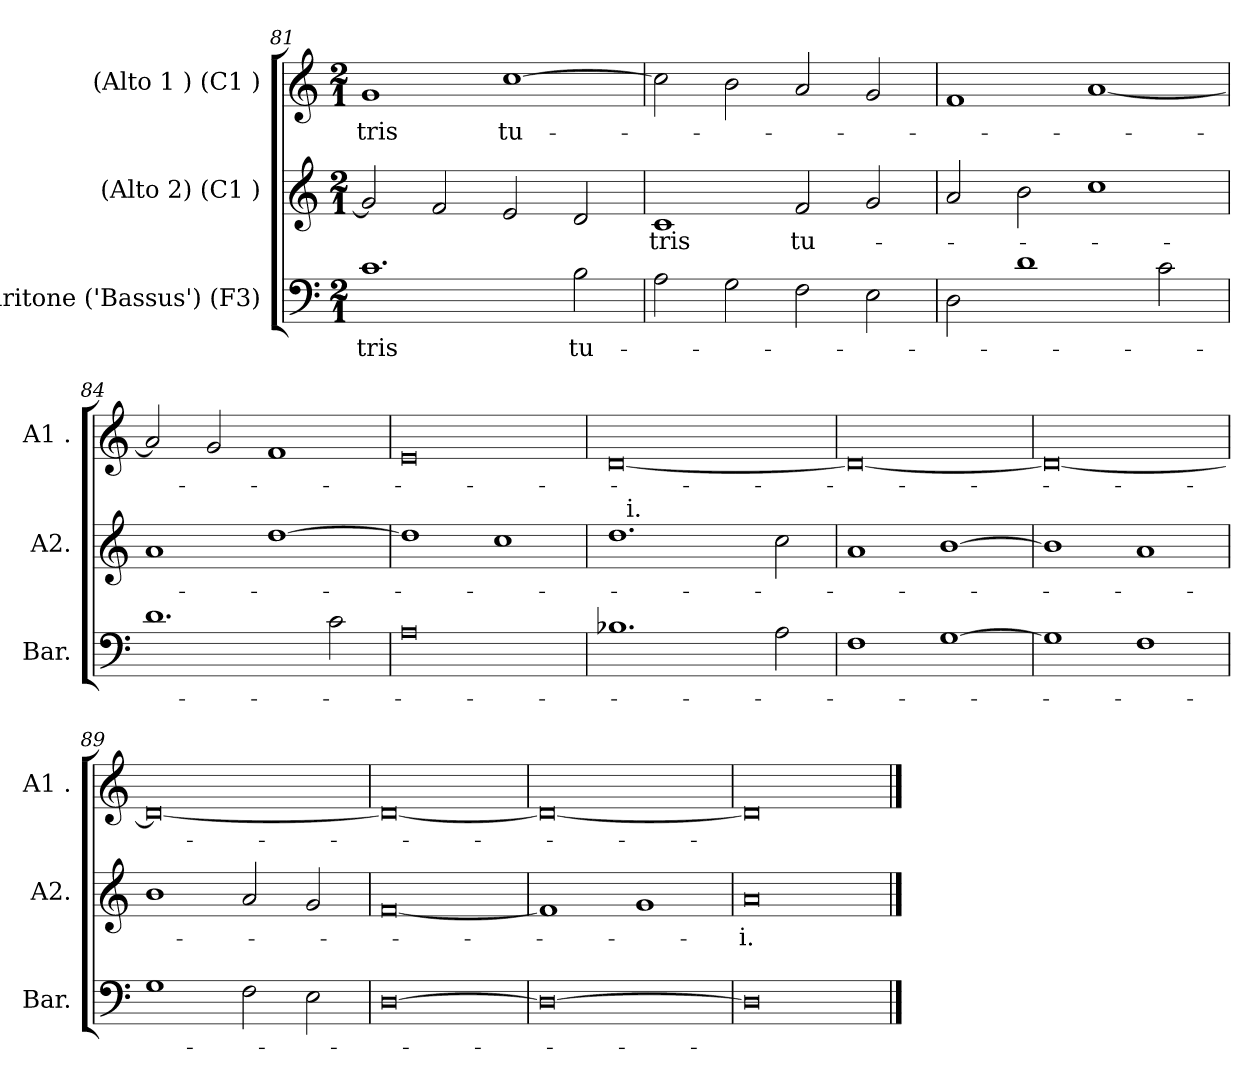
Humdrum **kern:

**kern	**text	**kern	**text	**kern	**text
*part3	*part3	*part2	*part2	*part1	*part1
*staff3	*staff3	*staff2	*staff2	*staff1	*staff1
*I"Baritone ('Bassus') (F3)	*	*I"(Alto 2) (C1 )	*	*I"(Alto 1 ) (C1 )	*
*I'Bar.	*	*I'A2.	*	*I'A1 .	*
!!LO:PB:g=z
*clefF4	*	*clefG2	*	*clefG2	*
*k[]	*	*k[]	*	*k[]	*
*C:	*	*C:	*	*C:	*
*M2/1	*	*M2/1	*	*M2/1	*
=81	=81	=81	=81	=81	=81
!	!LO:LY:b	!	!	!	!LO:LY:b
1.c	-tris	2g/]	.	1g	-tris
.	.	2f/	.	.	.
!	!	!	!	!	!LO:LY:b
.	.	2e/	.	[>1cc	tu-
!	!LO:LY:b	!	!	!	!
2B\	tu-	2d/	.	.	.
=82	=82	=82	=82	=82	=82
!	!	!	!LO:LY:b	!	!
2A\	.	1c	-tris	2cc\]	.
2G\	.	.	.	2b\	.
!	!	!	!LO:LY:b	!	!
2F\	.	2f/	tu-	2a/	.
2E\	.	2g/	.	2g/	.
=83	=83	=83	=83	=83	=83
2D\	.	2a/	.	1f	.
1d	.	2b\	.	.	.
.	.	1cc	.	[<1a	.
2c\	.	.	.	.	.
=84	=84	=84	=84	=84	=84
1.d	.	1a	.	2a/]	.
.	.	.	.	2g/	.
.	.	[>1dd	.	1f	.
2c\	.	.	.	.	.
=85	=85	=85	=85	=85	=85
0A	.	1dd]	.	0e	.
.	.	1cc	.	.	.
!!LO:LB:g=z
=86	=86	=86	=86	=86	=86
!	!	!LO:TX:a:t=-	!	!	!
*	*	*^	*	*	*
1.B-	.	1.dd	16ryy	.	[<0d	.
!	!	!	!LO:TX:a:t=i.	!	!	!
.	.	.	1ryy	.	.	.
.	.	.	2...ryy	.	.	.
2A\	.	2cc\	.	.	.	.
*	*	*v	*v	*	*	*
=87	=87	=87	=87	=87	=87
1F	.	1a	.	0d_	.
[>1G	.	[>1b	.	.	.
=88	=88	=88	=88	=88	=88
1G]	.	1b]	.	0d_	.
1F	.	1a	.	.	.
=89	=89	=89	=89	=89	=89
1G	.	1b	.	0d_	.
2F\	.	2a/	.	.	.
2E\	.	2g/	.	.	.
=90	=90	=90	=90	=90	=90
[>0D	.	[<0f	.	0d_	.
=91	=91	=91	=91	=91	=91
0D_	.	1f]	.	0d_	.
.	.	1g	.	.	.
=92	=92	=92	=92	=92	=92
!	!	!	!LO:LY:b:rj	!	!
0D]	.	0a	-i.	0d]	.
==	==	==	==	==	==
*-	*-	*-	*-	*-	*-
